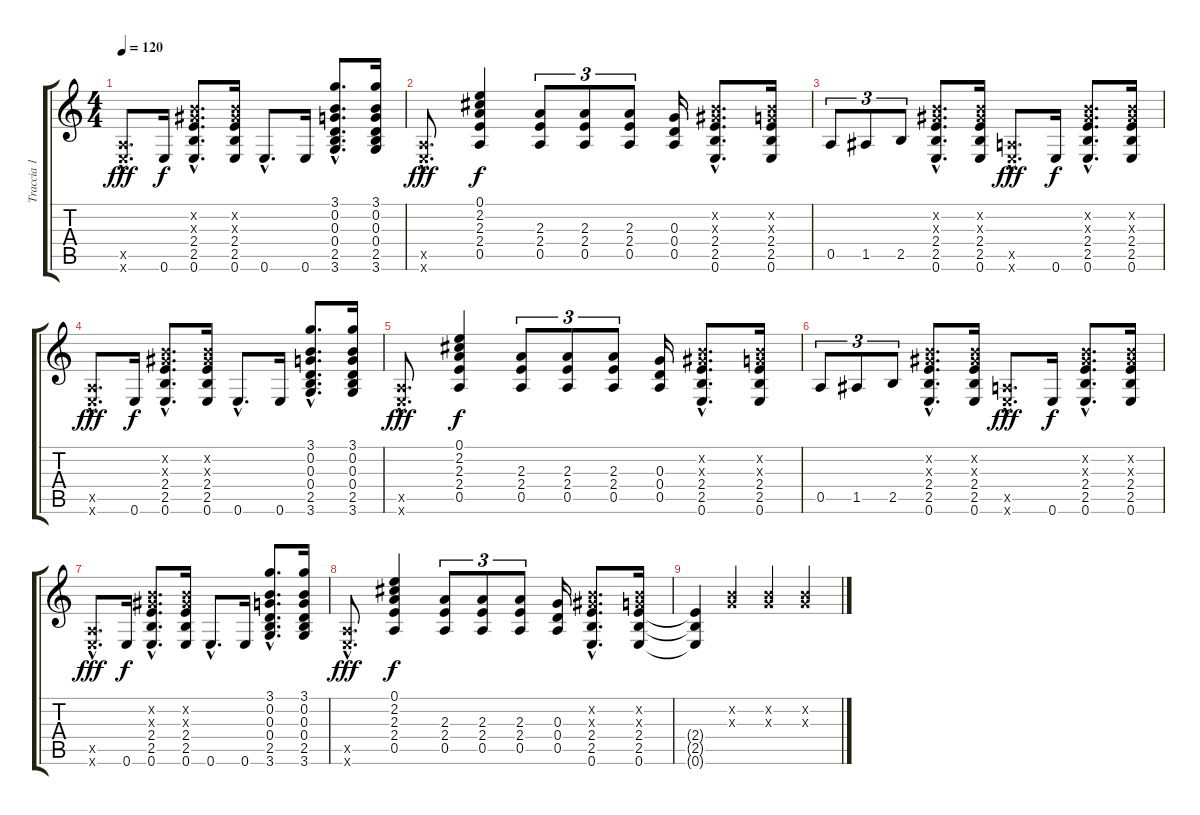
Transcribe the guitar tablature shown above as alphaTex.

\track ("Traccia 1" "Traccia 1") {instrument acousticguitarnylon}
\staff {score tabs}
\tuning (E4 B3 G3 D3 A2 E2) {hide}
\ts (4 4)
\tempo 120
\clef g2
\ks c
(0.5{hac x} 0.6{hac x}).8{d dy fff} 0.6.16{dy f} (0.2{hac x} 1.3{hac x} 2.4{hac} 2.5{hac} 0.6{hac}).8{d} (0.2{x} 1.3{x} 2.4 2.5 0.6).16 0.6{hac}.8{d} 0.6.16 (3.1{hac} 0.2{hac} 0.3{hac} 0.4{hac} 2.5{hac} 3.6{hac}).8{d} (3.1 0.2 0.3 0.4 2.5 3.6).16 |
(0.5{hac x} 0.6{hac x}).8{d dy fff} (0.1 2.2 2.3 2.4 0.5).4{dy f} (2.3 2.4 0.5).8{tu (3 2)} (2.3 2.4 0.5).8{tu (3 2)} (2.3 2.4 0.5).8{tu (3 2)} (0.3 0.4 0.5).16 (0.2{hac x} 1.3{hac x} 2.4{hac} 2.5{hac} 0.6{hac}).8{d} (0.2{x} 0.3{x} 2.4 2.5 0.6).16 |
0.5.8{tu (3 2)} 1.5.8{tu (3 2)} 2.5.8{tu (3 2)} (0.2{hac x} 1.3{hac x} 2.4{hac} 2.5{hac} 0.6{hac}).8{d} (0.2{x} 1.3{x} 2.4 2.5 0.6).16 (0.5{hac x} 0.6{hac x}).8{d dy fff} 0.6.16{dy f} (0.2{hac x} 1.3{hac x} 2.4{hac} 2.5{hac} 0.6{hac}).8{d} (0.2{x} 1.3{x} 2.4 2.5 0.6).16 |
(0.5{hac x} 0.6{hac x}).8{d dy fff} 0.6.16{dy f} (0.2{hac x} 1.3{hac x} 2.4{hac} 2.5{hac} 0.6{hac}).8{d} (0.2{x} 1.3{x} 2.4 2.5 0.6).16 0.6{hac}.8{d} 0.6.16 (3.1{hac} 0.2{hac} 0.3{hac} 0.4{hac} 2.5{hac} 3.6{hac}).8{d} (3.1 0.2 0.3 0.4 2.5 3.6).16 |
(0.5{hac x} 0.6{hac x}).8{d dy fff} (0.1 2.2 2.3 2.4 0.5).4{dy f} (2.3 2.4 0.5).8{tu (3 2)} (2.3 2.4 0.5).8{tu (3 2)} (2.3 2.4 0.5).8{tu (3 2)} (0.3 0.4 0.5).16 (0.2{hac x} 1.3{hac x} 2.4{hac} 2.5{hac} 0.6{hac}).8{d} (0.2{x} 0.3{x} 2.4 2.5 0.6).16 |
0.5.8{tu (3 2)} 1.5.8{tu (3 2)} 2.5.8{tu (3 2)} (0.2{hac x} 1.3{hac x} 2.4{hac} 2.5{hac} 0.6{hac}).8{d} (0.2{x} 1.3{x} 2.4 2.5 0.6).16 (0.5{hac x} 0.6{hac x}).8{d dy fff} 0.6.16{dy f} (0.2{hac x} 1.3{hac x} 2.4{hac} 2.5{hac} 0.6{hac}).8{d} (0.2{x} 1.3{x} 2.4 2.5 0.6).16 |
(0.5{hac x} 0.6{hac x}).8{d dy fff} 0.6.16{dy f} (0.2{hac x} 1.3{hac x} 2.4{hac} 2.5{hac} 0.6{hac}).8{d} (0.2{x} 1.3{x} 2.4 2.5 0.6).16 0.6{hac}.8{d} 0.6.16 (3.1{hac} 0.2{hac} 0.3{hac} 0.4{hac} 2.5{hac} 3.6{hac}).8{d} (3.1 0.2 0.3 0.4 2.5 3.6).16 |
(0.5{hac x} 0.6{hac x}).8{d dy fff} (0.1 2.2 2.3 2.4 0.5).4{dy f} (2.3 2.4 0.5).8{tu (3 2)} (2.3 2.4 0.5).8{tu (3 2)} (2.3 2.4 0.5).8{tu (3 2)} (0.3 0.4 0.5).16 (0.2{hac x} 1.3{hac x} 2.4{hac} 2.5{hac} 0.6{hac}).8{d} (0.2{x} 0.3{x} 2.4 2.5 0.6).16 |
(2.4{t} 2.5{t} 0.6{t}).4 (0.2{x} 0.3{x}).4 (0.2{x} 0.3{x}).4 (0.2{x} 0.3{x}).4
